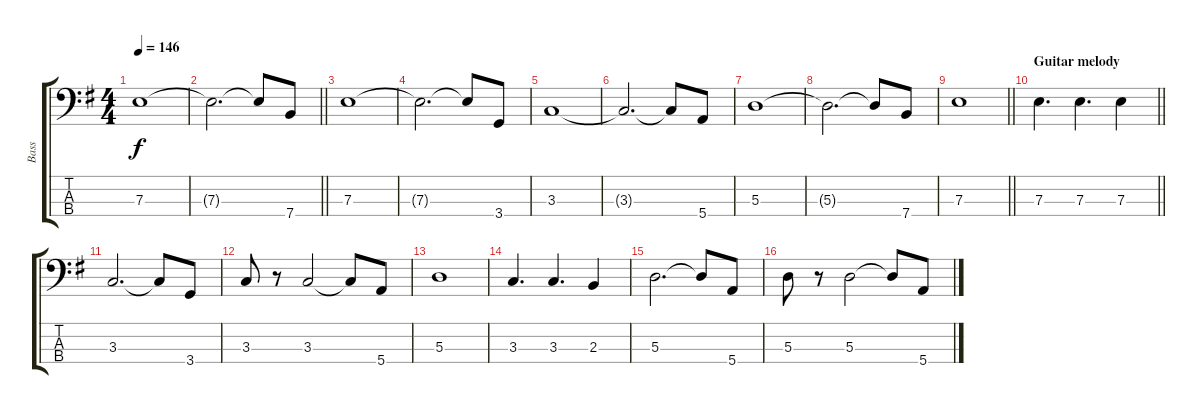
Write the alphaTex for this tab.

\track ("Bass" "Bass") {instrument electricbassfinger}
\staff {score tabs}
\tuning (G2 D2 A1 E1) {hide}
\ts (4 4)
\tempo 146
\clef f4
\ks eminor
7.3.1{dy f} |
\barLineRight lightlight
7.3{t}.2{d} 7.3{t}.8 7.4.8 |
7.3.1 |
7.3{t}.2{d} 7.3{t}.8 3.4.8 |
3.3.1 |
3.3{t}.2{d} 3.3{t}.8 5.4.8 |
5.3.1 |
5.3{t}.2{d} 5.3{t}.8 7.4.8 |
\barLineRight lightlight
7.3.1 |
\section ("" "Guitar melody")
\barLineRight lightlight
7.3.4{d} 7.3.4{d} 7.3.4 |
3.3.2{d} 3.3{t}.8 3.4.8 |
3.3.8 r.8 3.3.2 3.3{t}.8 5.4.8 |
5.3.1 |
3.3.4{d} 3.3.4{d} 2.3.4 |
5.3.2{d} 5.3{t}.8 5.4.8 |
5.3.8 r.8 5.3.2 5.3{t}.8 5.4.8
